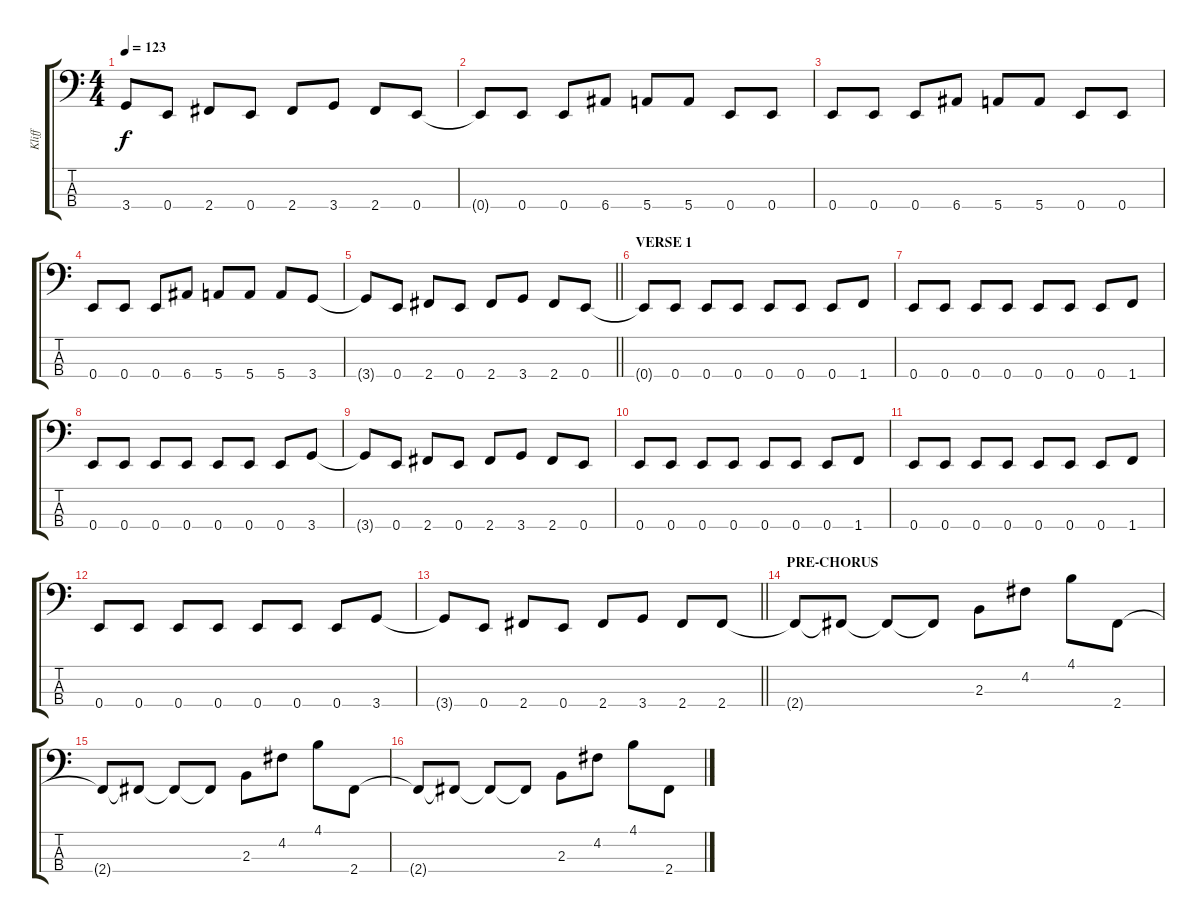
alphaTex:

\track ("Kliff" "Kliff") {instrument electricbasspick}
\staff {score tabs}
\tuning (G2 D2 A1 E1) {hide}
\ts (4 4)
\tempo 123
\clef f4
\ks c
3.4{t}.8{dy f} 0.4.8 2.4.8 0.4.8 2.4.8 3.4.8 2.4.8 0.4.8 |
0.4{t}.8 0.4.8 0.4.8 6.4.8 5.4.8 5.4.8 0.4.8 0.4.8 |
0.4.8 0.4.8 0.4.8 6.4.8 5.4.8 5.4.8 0.4.8 0.4.8 |
0.4.8 0.4.8 0.4.8 6.4.8 5.4.8 5.4.8 5.4.8 3.4.8 |
\barLineRight lightlight
3.4{t}.8 0.4.8 2.4.8 0.4.8 2.4.8 3.4.8 2.4.8 0.4.8 |
\section ("" "VERSE 1")
0.4{t}.8 0.4.8 0.4.8 0.4.8 0.4.8 0.4.8 0.4.8 1.4.8 |
0.4.8 0.4.8 0.4.8 0.4.8 0.4.8 0.4.8 0.4.8 1.4.8 |
0.4.8 0.4.8 0.4.8 0.4.8 0.4.8 0.4.8 0.4.8 3.4.8 |
3.4{t}.8 0.4.8 2.4.8 0.4.8 2.4.8 3.4.8 2.4.8 0.4.8 |
0.4.8 0.4.8 0.4.8 0.4.8 0.4.8 0.4.8 0.4.8 1.4.8 |
0.4.8 0.4.8 0.4.8 0.4.8 0.4.8 0.4.8 0.4.8 1.4.8 |
0.4.8 0.4.8 0.4.8 0.4.8 0.4.8 0.4.8 0.4.8 3.4.8 |
\barLineRight lightlight
3.4{t}.8 0.4.8 2.4.8 0.4.8 2.4.8 3.4.8 2.4.8 2.4.8 |
\section ("" "PRE-CHORUS")
2.4{t}.8 2.4{t}.8 2.4{t}.8 2.4{t}.8 2.3.8 4.2.8 4.1.8 2.4.8 |
2.4{t}.8 2.4{t}.8 2.4{t}.8 2.4{t}.8 2.3.8 4.2.8 4.1.8 2.4.8 |
2.4{t}.8 2.4{t}.8 2.4{t}.8 2.4{t}.8 2.3.8 4.2.8 4.1.8 2.4.8
